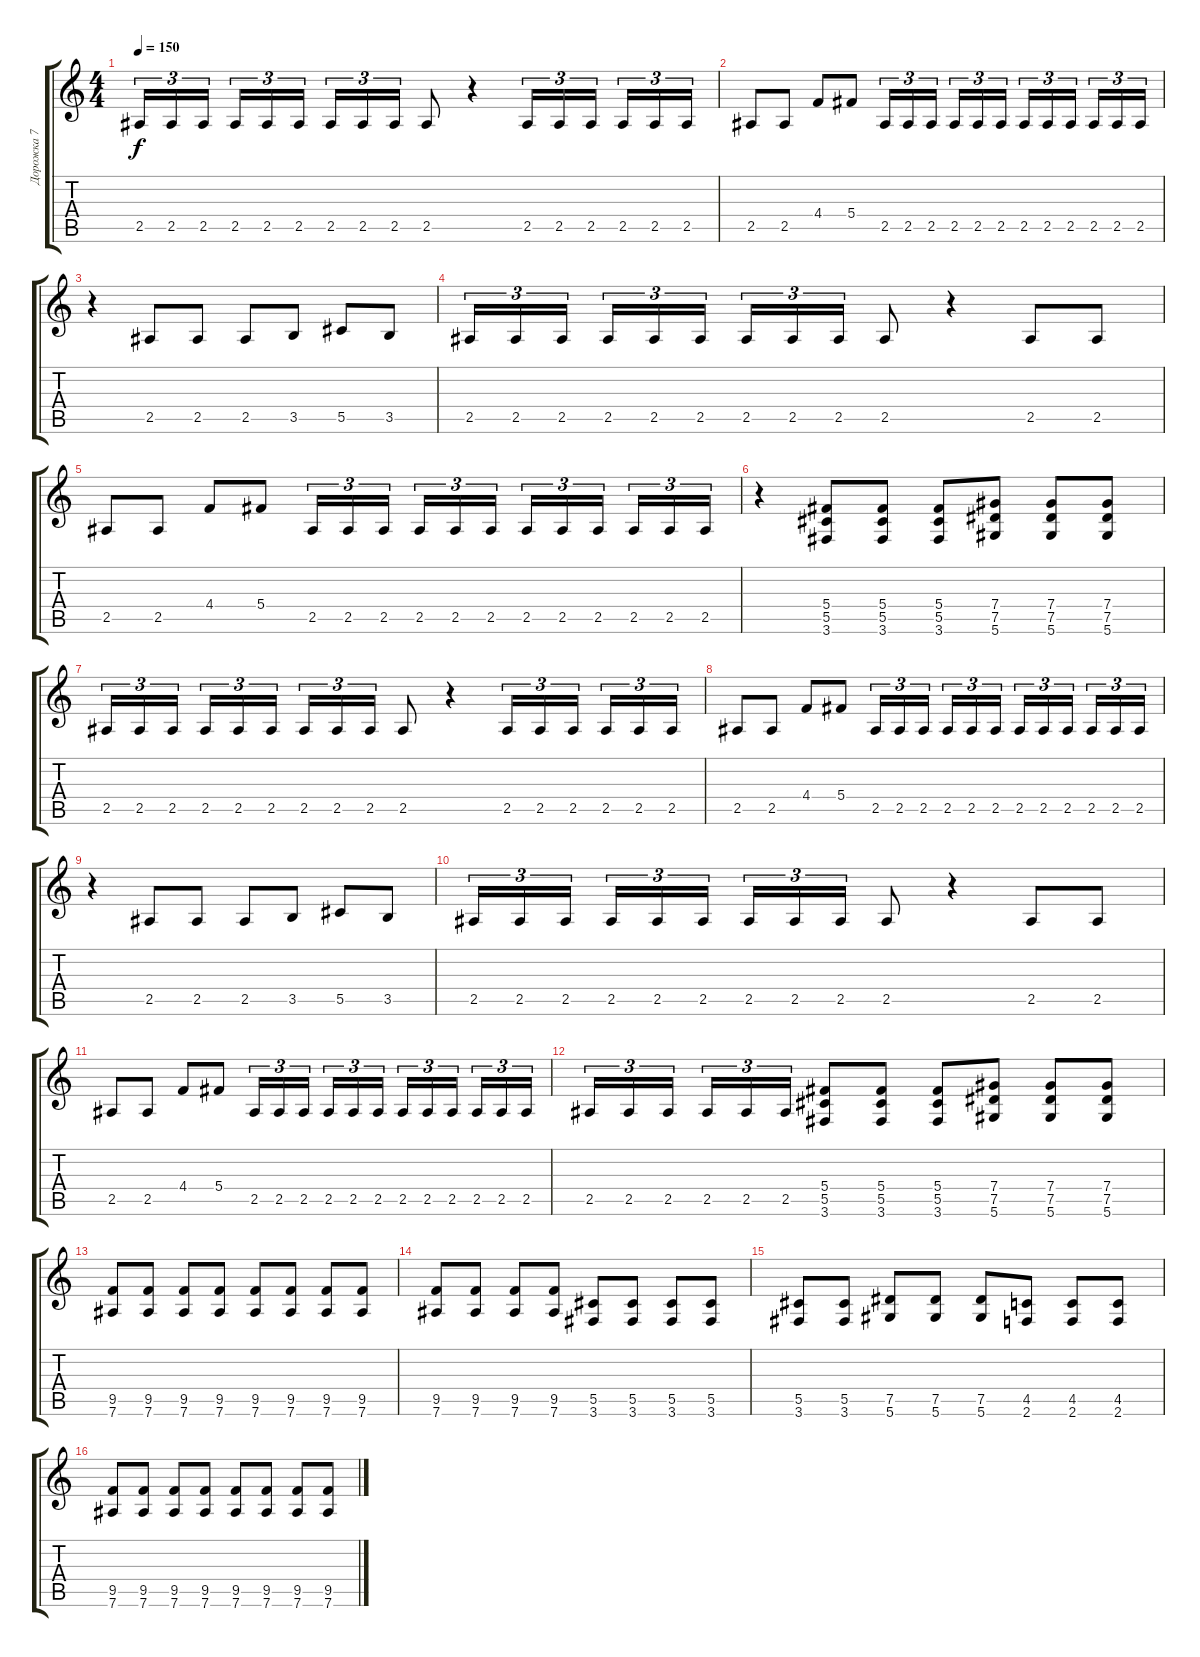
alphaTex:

\track ("Дорожка 7" "Дорожка 7") {instrument distortionguitar}
\staff {score tabs}
\tuning (Eb4 Bb3 Gb3 Db3 Ab2 Eb2) {hide}
\ts (4 4)
\tempo 150
\clef g2
\ks c
2.5.16{tu (3 2) dy f} 2.5.16{tu (3 2)} 2.5.16{tu (3 2) beam splitsecondary} 2.5.16{tu (3 2)} 2.5.16{tu (3 2)} 2.5.16{tu (3 2)} 2.5.16{tu (3 2)} 2.5.16{tu (3 2)} 2.5.16{tu (3 2)} 2.5.8 r.4 2.5.16{tu (3 2)} 2.5.16{tu (3 2)} 2.5.16{tu (3 2) beam splitsecondary} 2.5.16{tu (3 2)} 2.5.16{tu (3 2)} 2.5.16{tu (3 2)} |
2.5.8 2.5.8 4.4.8 5.4.8 2.5.16{tu (3 2)} 2.5.16{tu (3 2)} 2.5.16{tu (3 2) beam splitsecondary} 2.5.16{tu (3 2)} 2.5.16{tu (3 2)} 2.5.16{tu (3 2)} 2.5.16{tu (3 2)} 2.5.16{tu (3 2)} 2.5.16{tu (3 2) beam splitsecondary} 2.5.16{tu (3 2)} 2.5.16{tu (3 2)} 2.5.16{tu (3 2)} |
r.4 2.5.8 2.5.8 2.5.8 3.5.8 5.5.8 3.5.8 |
2.5.16{tu (3 2)} 2.5.16{tu (3 2)} 2.5.16{tu (3 2) beam splitsecondary} 2.5.16{tu (3 2)} 2.5.16{tu (3 2)} 2.5.16{tu (3 2)} 2.5.16{tu (3 2)} 2.5.16{tu (3 2)} 2.5.16{tu (3 2)} 2.5.8 r.4 2.5.8 2.5.8 |
2.5.8 2.5.8 4.4.8 5.4.8 2.5.16{tu (3 2)} 2.5.16{tu (3 2)} 2.5.16{tu (3 2) beam splitsecondary} 2.5.16{tu (3 2)} 2.5.16{tu (3 2)} 2.5.16{tu (3 2)} 2.5.16{tu (3 2)} 2.5.16{tu (3 2)} 2.5.16{tu (3 2) beam splitsecondary} 2.5.16{tu (3 2)} 2.5.16{tu (3 2)} 2.5.16{tu (3 2)} |
r.4 (5.4 5.5 3.6).8 (5.4 5.5 3.6).8 (5.4 5.5 3.6).8 (7.4 7.5 5.6).8 (7.4 7.5 5.6).8 (7.4 7.5 5.6).8 |
2.5.16{tu (3 2)} 2.5.16{tu (3 2)} 2.5.16{tu (3 2) beam splitsecondary} 2.5.16{tu (3 2)} 2.5.16{tu (3 2)} 2.5.16{tu (3 2)} 2.5.16{tu (3 2)} 2.5.16{tu (3 2)} 2.5.16{tu (3 2)} 2.5.8 r.4 2.5.16{tu (3 2)} 2.5.16{tu (3 2)} 2.5.16{tu (3 2) beam splitsecondary} 2.5.16{tu (3 2)} 2.5.16{tu (3 2)} 2.5.16{tu (3 2)} |
2.5.8 2.5.8 4.4.8 5.4.8 2.5.16{tu (3 2)} 2.5.16{tu (3 2)} 2.5.16{tu (3 2) beam splitsecondary} 2.5.16{tu (3 2)} 2.5.16{tu (3 2)} 2.5.16{tu (3 2)} 2.5.16{tu (3 2)} 2.5.16{tu (3 2)} 2.5.16{tu (3 2) beam splitsecondary} 2.5.16{tu (3 2)} 2.5.16{tu (3 2)} 2.5.16{tu (3 2)} |
r.4 2.5.8 2.5.8 2.5.8 3.5.8 5.5.8 3.5.8 |
2.5.16{tu (3 2)} 2.5.16{tu (3 2)} 2.5.16{tu (3 2) beam splitsecondary} 2.5.16{tu (3 2)} 2.5.16{tu (3 2)} 2.5.16{tu (3 2)} 2.5.16{tu (3 2)} 2.5.16{tu (3 2)} 2.5.16{tu (3 2)} 2.5.8 r.4 2.5.8 2.5.8 |
2.5.8 2.5.8 4.4.8 5.4.8 2.5.16{tu (3 2)} 2.5.16{tu (3 2)} 2.5.16{tu (3 2) beam splitsecondary} 2.5.16{tu (3 2)} 2.5.16{tu (3 2)} 2.5.16{tu (3 2)} 2.5.16{tu (3 2)} 2.5.16{tu (3 2)} 2.5.16{tu (3 2) beam splitsecondary} 2.5.16{tu (3 2)} 2.5.16{tu (3 2)} 2.5.16{tu (3 2)} |
2.5.16{tu (3 2)} 2.5.16{tu (3 2)} 2.5.16{tu (3 2) beam splitsecondary} 2.5.16{tu (3 2)} 2.5.16{tu (3 2)} 2.5.16{tu (3 2)} (5.4 5.5 3.6).8 (5.4 5.5 3.6).8 (5.4 5.5 3.6).8 (7.4 7.5 5.6).8 (7.4 7.5 5.6).8 (7.4 7.5 5.6).8 |
(9.5 7.6).8 (9.5 7.6).8 (9.5 7.6).8 (9.5 7.6).8 (9.5 7.6).8 (9.5 7.6).8 (9.5 7.6).8 (9.5 7.6).8 |
(9.5 7.6).8 (9.5 7.6).8 (9.5 7.6).8 (9.5 7.6).8 (5.5 3.6).8 (5.5 3.6).8 (5.5 3.6).8 (5.5 3.6).8 |
(5.5 3.6).8 (5.5 3.6).8 (7.5 5.6).8 (7.5 5.6).8 (7.5 5.6).8 (4.5 2.6).8 (4.5 2.6).8 (4.5 2.6).8 |
(9.5 7.6).8 (9.5 7.6).8 (9.5 7.6).8 (9.5 7.6).8 (9.5 7.6).8 (9.5 7.6).8 (9.5 7.6).8 (9.5 7.6).8
